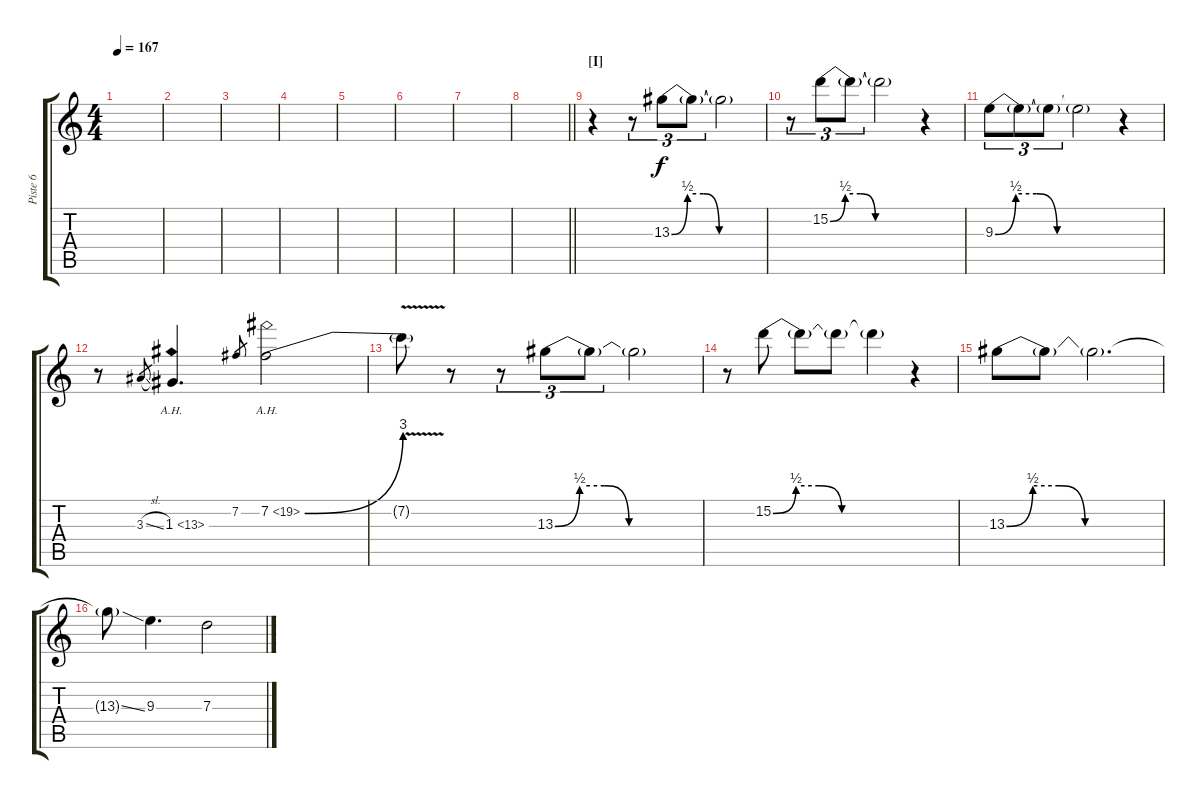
\track ("Piste 6" "Piste 6") {instrument distortionguitar}
\staff {score tabs}
\tuning (E4 B3 G3 D3 A2 D2) {hide}
\ts (4 4)
\tempo 167
\clef g2
\ks c
|
|
|
|
|
|
|
\barLineRight lightlight
|
\section ("" "[I]")
r.4 r.8{tu (3 2)} 13.3{be (custom 0 0 10 2 20 2 30 0 60 0)}.8{tu (3 2)} 13.3{t}.8{tu (3 2)} 13.3{t}.2 |
r.8{tu (3 2)} 15.2{be (custom 0 0 10 2 20 2 30 0 60 0)}.8{tu (3 2)} 15.2{t}.8{tu (3 2)} 15.2{t}.2 r.4 |
9.3{be (custom 0 0 10 2 20 2 30 0 60 0)}.8{tu (3 2)} 9.3{t}.8{tu (3 2)} 9.3{t}.8{tu (3 2)} 9.3{t}.2 r.4 |
r.8 3.3{sl}.8{gr} 1.3{ah 12}.4{d} 7.2.8{gr} 7.2{be (bend 0 0 60 12) ah 12}.2 |
7.2{v t}.8 r.8 r.8{tu (3 2)} 13.3{be (custom 0 0 10 2 20 2 30 0 60 0)}.8{tu (3 2)} 13.3{t}.8{tu (3 2)} 13.3{t}.2 |
r.8 15.2{be (custom 0 0 10 2 20 2 30 0 60 0)}.8 15.2{t}.8 15.2{t}.8 15.2{t}.4 r.4 |
13.3{be (custom 0 0 10 2 20 2 30 0 60 0)}.8 13.3{t}.8 13.3{t}.2{d} |
13.3{ss t}.8 9.3.4{d} 7.3.2
